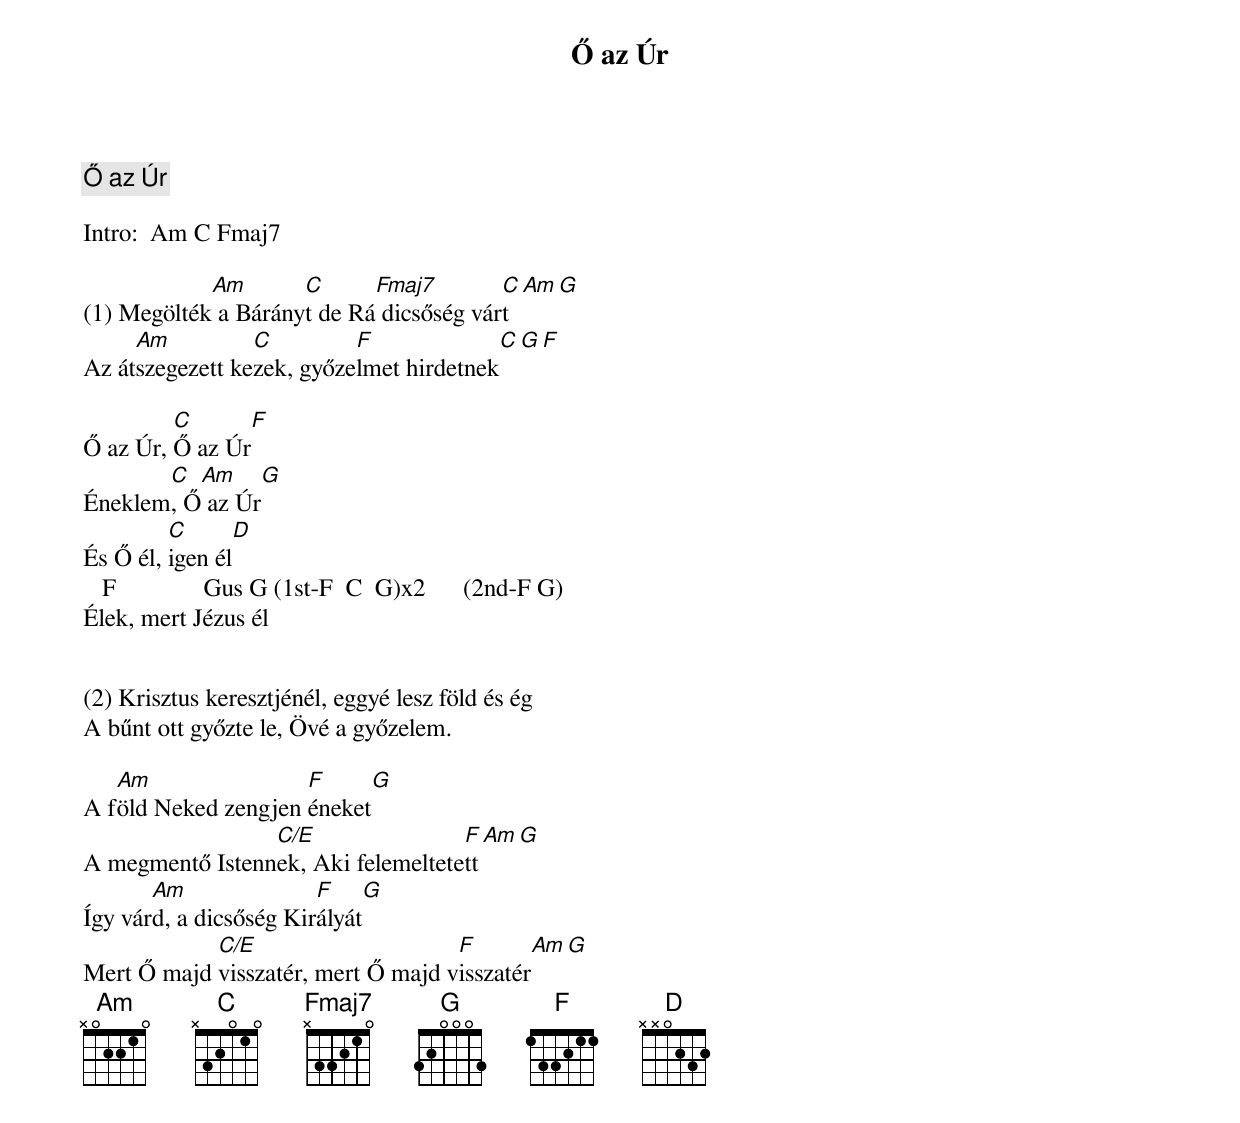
{title: Ő az Úr}
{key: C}
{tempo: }
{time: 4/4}
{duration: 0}


Ő az Úr

Intro:  Am C Fmaj7

            Am       C      Fmaj7        C      Am        G
(1) Megölték a Bárányt de Rá dicsőség várt
     Am          C         F             C         G           F
Az átszegezett kezek, győzelmet hirdetnek

         C             F
Ő az Úr, Ő az Úr
       C  Am          G
Éneklem, Ő az Úr
         C           D
És Ő él, igen él
   F              Gus G (1st-F  C  G)x2      (2nd-F G)
Élek, mert Jézus él


(2) Krisztus keresztjénél, eggyé lesz föld és ég
A bűnt ott győzte le, Övé a győzelem.

   Am                F                  G
A föld Neked zengjen éneket
                 C/E                F              Am           G
A megmentő Istennek, Aki felemeltetett
       Am               F                    G
Így várd, a dicsőség Királyát
            C/E                     F             Am                   G
Mert Ő majd visszatér, mert Ő majd visszatér
